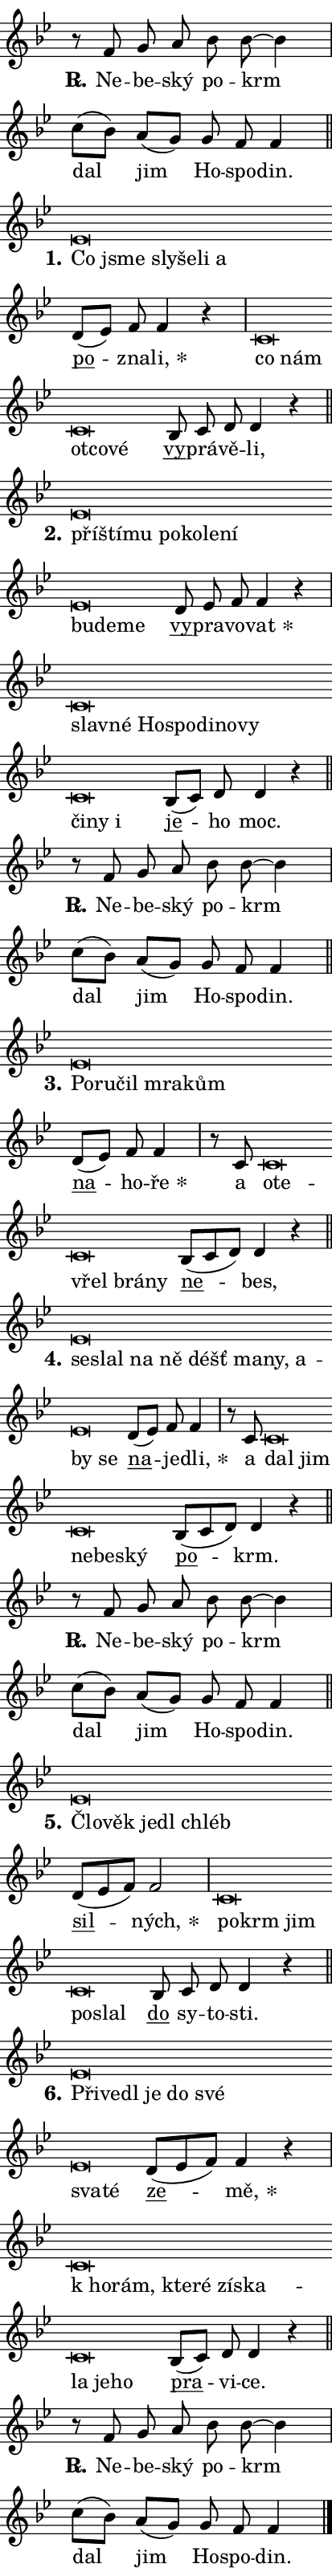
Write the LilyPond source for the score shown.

\version "2.22.1"
\header { tagline = "" }
\paper {
  indent = 0\cm
  top-margin = 0\cm
  right-margin = 0\cm
  bottom-margin = 0\cm
  left-margin = 0\cm
  paper-width = 7\cm
  page-breaking = #ly:one-page-breaking
  system-system-spacing.basic-distance = #11
  score-system-spacing.basic-distance = #11
  ragged-last = ##f
}


%% Author: Thomas Morley
%% https://lists.gnu.org/archive/html/lilypond-user/2020-05/msg00002.html
#(define (line-position grob)
"Returns position of @var[grob} in current system:
   @code{'start}, if at first time-step
   @code{'end}, if at last time-step
   @code{'middle} otherwise
"
  (let* ((col (ly:item-get-column grob))
         (ln (ly:grob-object col 'left-neighbor))
         (rn (ly:grob-object col 'right-neighbor))
         (col-to-check-left (if (ly:grob? ln) ln col))
         (col-to-check-right (if (ly:grob? rn) rn col))
         (break-dir-left
           (and
             (ly:grob-property col-to-check-left 'non-musical #f)
             (ly:item-break-dir col-to-check-left)))
         (break-dir-right
           (and
             (ly:grob-property col-to-check-right 'non-musical #f)
             (ly:item-break-dir col-to-check-right))))
        (cond ((eqv? 1 break-dir-left) 'start)
              ((eqv? -1 break-dir-right) 'end)
              (else 'middle))))

#(define (tranparent-at-line-position vctor)
  (lambda (grob)
  "Relying on @code{line-position} select the relevant enry from @var{vctor}.
Used to determine transparency,"
    (case (line-position grob)
      ((end) (not (vector-ref vctor 0)))
      ((middle) (not (vector-ref vctor 1)))
      ((start) (not (vector-ref vctor 2))))))

noteHeadBreakVisibility =
#(define-music-function (break-visibility)(vector?)
"Makes @code{NoteHead}s transparent relying on @var{break-visibility}"
#{
  \override NoteHead.transparent =
    #(tranparent-at-line-position break-visibility)
#})

#(define delete-ledgers-for-transparent-note-heads
  (lambda (grob)
    "Reads whether a @code{NoteHead} is transparent.
If so this @code{NoteHead} is removed from @code{'note-heads} from
@var{grob}, which is supposed to be @code{LedgerLineSpanner}.
As a result ledgers are not printed for this @code{NoteHead}"
    (let* ((nhds-array (ly:grob-object grob 'note-heads))
           (nhds-list
             (if (ly:grob-array? nhds-array)
                 (ly:grob-array->list nhds-array)
                 '()))
           ;; Relies on the transparent-property being done before
           ;; Staff.LedgerLineSpanner.after-line-breaking is executed.
           ;; This is fragile ...
           (to-keep
             (remove
               (lambda (nhd)
                 (ly:grob-property nhd 'transparent #f))
               nhds-list)))
      ;; TODO find a better method to iterate over grob-arrays, similiar
      ;; to filter/remove etc for lists
      ;; For now rebuilt from scratch
      (set! (ly:grob-object grob 'note-heads)  '())
      (for-each
        (lambda (nhd)
          (ly:pointer-group-interface::add-grob grob 'note-heads nhd))
        to-keep))))

hideNotes = {
  \noteHeadBreakVisibility #begin-of-line-visible
}
unHideNotes = {
  \noteHeadBreakVisibility #all-visible
}

% work-around for resetting accidentals
% https://lilypond.org/doc/v2.23/Documentation/notation/displaying-rhythms#unmetered-music
cadenzaMeasure = {
  \cadenzaOff
  \partial 1024 s1024
  \cadenzaOn
}

#(define-markup-command (accent layout props text) (markup?)
  "Underline accented syllable"
  (interpret-markup layout props
    #{\markup \override #'(offset . 4.3) \underline { #text }#}))

responsum = \markup \concat {
  "R" \hspace #-1.05 \path #0.1 #'((moveto 0 0.07) (lineto 0.9 0.8)) \hspace #0.05 "."
}

\layout {
    \context {
        \Staff
        \remove "Time_signature_engraver"
        \override LedgerLineSpanner.after-line-breaking = #delete-ledgers-for-transparent-note-heads
    }
    \context {
        \Voice {
            \override NoteHead.output-attributes = #'((class . "notehead"))
            \override Hairpin.height = #0.55
        }
    }
    \context {
        \Lyrics {
            \override StanzaNumber.output-attributes = #'((class . "stanzanumber"))
            \override LyricSpace.minimum-distance = #0.9
            \override LyricText.font-name = #"TeX Gyre Schola"
            \override LyricText.font-size = 1
            \override StanzaNumber.font-name = #"TeX Gyre Schola Bold"
            \override StanzaNumber.font-size = 1
        }
    }
}

% magnetic-lyrics.ily
%
%   written by
%     Jean Abou Samra <jean@abou-samra.fr>
%     Werner Lemberg <wl@gnu.org>
%
%   adapted by
%     Jiri Hon <jiri.hon@gmail.com>
%
% Version 2022-Apr-15

% https://www.mail-archive.com/lilypond-user@gnu.org/msg149350.html

#(define (Left_hyphen_pointer_engraver context)
   "Collect syllable-hyphen-syllable occurrences in lyrics and store
them in properties.  This engraver only looks to the left.  For
example, if the lyrics input is @code{foo -- bar}, it does the
following.

@itemize @bullet
@item
Set the @code{text} property of the @code{LyricHyphen} grob between
@q{foo} and @q{bar} to @code{foo}.

@item
Set the @code{left-hyphen} property of the @code{LyricText} grob with
text @q{foo} to the @code{LyricHyphen} grob between @q{foo} and
@q{bar}.
@end itemize

Use this auxiliary engraver in combination with the
@code{lyric-@/text::@/apply-@/magnetic-@/offset!} hook."
   (let ((hyphen #f)
         (text #f))
     (make-engraver
      (acknowledgers
       ((lyric-syllable-interface engraver grob source-engraver)
        (set! text grob)))
      (end-acknowledgers
       ((lyric-hyphen-interface engraver grob source-engraver)
        ;(when (not (grob::has-interface grob 'lyric-space-interface))
          (set! hyphen grob)));)
      ((stop-translation-timestep engraver)
       (when (and text hyphen)
         (ly:grob-set-object! text 'left-hyphen hyphen))
       (set! text #f)
       (set! hyphen #f)))))

#(define (lyric-text::apply-magnetic-offset! grob)
   "If the space between two syllables is less than the value in
property @code{LyricText@/.details@/.squash-threshold}, move the right
syllable to the left so that it gets concatenated with the left
syllable.

Use this function as a hook for
@code{LyricText@/.after-@/line-@/breaking} if the
@code{Left_@/hyphen_@/pointer_@/engraver} is active."
   (let ((hyphen (ly:grob-object grob 'left-hyphen #f)))
     (when hyphen
       (let ((left-text (ly:spanner-bound hyphen LEFT)))
         (when (grob::has-interface left-text 'lyric-syllable-interface)
           (let* ((common (ly:grob-common-refpoint grob left-text X))
                  (this-x-ext (ly:grob-extent grob common X))
                  (left-x-ext
                   (begin
                     ;; Trigger magnetism for left-text.
                     (ly:grob-property left-text 'after-line-breaking)
                     (ly:grob-extent left-text common X)))
                  ;; `delta` is the gap width between two syllables.
                  (delta (- (interval-start this-x-ext)
                            (interval-end left-x-ext)))
                  (details (ly:grob-property grob 'details))
                  (threshold (assoc-get 'squash-threshold details 0.2)))
             (when (< delta threshold)
               (let* (;; We have to manipulate the input text so that
                      ;; ligatures crossing syllable boundaries are not
                      ;; disabled.  For languages based on the Latin
                      ;; script this is essentially a beautification.
                      ;; However, for non-Western scripts it can be a
                      ;; necessity.
                      (lt (ly:grob-property left-text 'text))
                      (rt (ly:grob-property grob 'text))
                      (is-space (grob::has-interface hyphen 'lyric-space-interface))
                      (space (if is-space " " ""))
                      (space-markup (grob-interpret-markup grob " "))
                      (space-size (interval-length (ly:stencil-extent space-markup X)))
                      (extra-delta (if is-space space-size 0))
                      ;; Append new syllable.
                      (ltrt-space (if (and (string? lt) (string? rt))
                                (string-append lt space rt)
                                (make-concat-markup (list lt space rt))))
                      ;; Right-align `ltrt` to the right side.
                      (ltrt-space-markup (grob-interpret-markup
                               grob
                               (make-translate-markup
                                (cons (interval-length this-x-ext) 0)
                                (make-right-align-markup ltrt-space)))))
                 (begin
                   ;; Don't print `left-text`.
                   (ly:grob-set-property! left-text 'stencil #f)
                   ;; Set text and stencil (which holds all collected
                   ;; syllables so far) and shift it to the left.
                   (ly:grob-set-property! grob 'text ltrt-space)
                   (ly:grob-set-property! grob 'stencil ltrt-space-markup)
                   (ly:grob-translate-axis! grob (- (- delta extra-delta)) X))))))))))


#(define (lyric-hyphen::displace-bounds-first grob)
   ;; Make very sure this callback isn't triggered too early.
   (let ((left (ly:spanner-bound grob LEFT))
         (right (ly:spanner-bound grob RIGHT)))
     (ly:grob-property left 'after-line-breaking)
     (ly:grob-property right 'after-line-breaking)
     (ly:lyric-hyphen::print grob)))

squashThreshold = #0.4

\layout {
  \context {
    \Lyrics
    \consists #Left_hyphen_pointer_engraver
    \override LyricText.after-line-breaking =
      #lyric-text::apply-magnetic-offset!
    \override LyricHyphen.stencil = #lyric-hyphen::displace-bounds-first
    \override LyricText.details.squash-threshold = \squashThreshold
    \override LyricHyphen.minimum-distance = 0
    \override LyricHyphen.minimum-length = \squashThreshold
  }
}

squash = \override LyricText.details.squash-threshold = 9999
unSquash = \override LyricText.details.squash-threshold = \squashThreshold

left = \override LyricText.self-alignment-X = #LEFT
unLeft = \revert LyricText.self-alignment-X

starOffset = #(lambda (grob) 
                (let ((x_offset (ly:self-alignment-interface::aligned-on-x-parent grob)))
                  (if (= x_offset 0) 0 (+ x_offset 1.2))))

star = #(define-music-function (syllable)(string?)
"Append star separator at the end of a syllable"
#{
  \once \override LyricText.X-offset = #starOffset
  \lyricmode { \markup {
    #syllable
    \override #'((font-name . "TeX Gyre Schola Bold")) \hspace #0.2 \lower #0.65 \larger "*"
  } }
#})

starAccent = #(define-music-function (syllable)(string?)
"Append star separator at the end of a syllable and make accent"
#{
  \once \override LyricText.X-offset = #starOffset
  \lyricmode { \markup {
    \accent #syllable
    \override #'((font-name . "TeX Gyre Schola Bold")) \hspace #0.2 \lower #0.65 \larger "*"
  } }
#})

breath = #(define-music-function (syllable)(string?)
"Append breathing indicator at the end of a syllable"
#{
  \lyricmode { \markup { #syllable "+" } }
#})

optionalBreath = #(define-music-function (syllable)(string?)
"Append optional breathing indicator at the end of a syllable"
#{
  \lyricmode { \markup { #syllable "(+)" } }
#})


\score {
    <<
        \new Voice = "melody" { \cadenzaOn \key bes \major \relative { r8 f' g a bes bes~ bes4 \cadenzaMeasure \bar "|" c8[( bes)] a[( g)] g f f4 \cadenzaMeasure \bar "||" \break }
\relative { es'\breve*1/16 \hideNotes \breve*1/16 \bar "" \breve*1/16 \bar "" \breve*1/16 \bar "" \breve*1/16 \breve*1/16 \bar "" \unHideNotes \bar "" d8[( es)] f f4 r \cadenzaMeasure \bar "|" c\breve*1/16 \hideNotes \breve*1/16 \bar "" \breve*1/16 \bar "" \breve*1/16 \breve*1/16 \bar "" \unHideNotes \bar "" bes8 c d d4 r \cadenzaMeasure \bar "||" \break }
\relative { es'\breve*1/16 \hideNotes \breve*1/16 \bar "" \breve*1/16 \bar "" \breve*1/16 \bar "" \breve*1/16 \bar "" \breve*1/16 \bar "" \breve*1/16 \bar "" \breve*1/16 \bar "" \breve*1/16 \breve*1/16 \bar "" \unHideNotes \bar "" d8 es f f4 r \cadenzaMeasure \bar "|" c\breve*1/16 \hideNotes \breve*1/16 \bar "" \breve*1/16 \bar "" \breve*1/16 \bar "" \breve*1/16 \bar "" \breve*1/16 \bar "" \breve*1/16 \bar "" \breve*1/16 \bar "" \breve*1/16 \breve*1/16 \bar "" \unHideNotes \bar "" bes8[( c)] d d4 r \cadenzaMeasure \bar "||" \break }
\relative { r8 f' g a bes bes~ bes4 \cadenzaMeasure \bar "|" c8[( bes)] a[( g)] g f f4 \cadenzaMeasure \bar "||" \break }
\relative { es'\breve*1/16 \hideNotes \breve*1/16 \bar "" \breve*1/16 \bar "" \breve*1/16 \breve*1/16 \bar "" \unHideNotes \bar "" d8[( es)] f f4 \cadenzaMeasure \bar "|" r8 c8 c\breve*1/16 \hideNotes \breve*1/16 \bar "" \breve*1/16 \bar "" \breve*1/16 \breve*1/16 \bar "" \unHideNotes \bar "" bes8[( c d)] d4 r \cadenzaMeasure \bar "||" \break }
\relative { es'\breve*1/16 \hideNotes \breve*1/16 \bar "" \breve*1/16 \bar "" \breve*1/16 \bar "" \breve*1/16 \bar "" \breve*1/16 \bar "" \breve*1/16 \bar "" \breve*1/16 \bar "" \breve*1/16 \breve*1/16 \bar "" \unHideNotes \bar "" d8[( es)] f f4 \cadenzaMeasure \bar "|" r8 c8 c\breve*1/16 \hideNotes \breve*1/16 \bar "" \breve*1/16 \bar "" \breve*1/16 \breve*1/16 \bar "" \unHideNotes \bar "" bes8[( c d)] d4 r \cadenzaMeasure \bar "||" \break }
\relative { r8 f' g a bes bes~ bes4 \cadenzaMeasure \bar "|" c8[( bes)] a[( g)] g f f4 \cadenzaMeasure \bar "||" \break }
\relative { es'\breve*1/16 \hideNotes \breve*1/16 \bar "" \breve*1/16 \bar "" \breve*1/16 \breve*1/16 \bar "" \unHideNotes \bar "" d8[( es f)] f2 \cadenzaMeasure \bar "|" c\breve*1/16 \hideNotes \breve*1/16 \bar "" \breve*1/16 \bar "" \breve*1/16 \breve*1/16 \bar "" \unHideNotes \bar "" bes8 c d d4 r \cadenzaMeasure \bar "||" \break }
\relative { es'\breve*1/16 \hideNotes \breve*1/16 \bar "" \breve*1/16 \bar "" \breve*1/16 \bar "" \breve*1/16 \bar "" \breve*1/16 \bar "" \breve*1/16 \breve*1/16 \bar "" \unHideNotes \bar "" d8[( es f)] f4 r \cadenzaMeasure \bar "|" c\breve*1/16 \hideNotes \breve*1/16 \bar "" \breve*1/16 \bar "" \breve*1/16 \bar "" \breve*1/16 \bar "" \breve*1/16 \bar "" \breve*1/16 \bar "" \breve*1/16 \breve*1/16 \bar "" \unHideNotes \bar "" bes8[( c)] d d4 r \cadenzaMeasure \bar "||" \break }
\relative { r8 f' g a bes bes~ bes4 \cadenzaMeasure \bar "|" c8[( bes)] a[( g)] g f f4 \cadenzaMeasure \bar "||" \break } \bar "|." }
        \new Lyrics \lyricsto "melody" { \lyricmode { \set stanza = \responsum
Ne -- be -- ský po -- krm dal jim Ho -- spo -- din.
\set stanza = "1."
\left Co \squash jsme sly -- še -- li a \unLeft \unSquash \markup \accent po -- zna -- \star li, \left co \squash nám ot -- co -- vé \unLeft \unSquash \markup \accent vy -- prá -- vě -- li,
\set stanza = "2."
\left pří -- \squash ští -- mu po -- ko -- le -- ní bu -- de -- me \unLeft \unSquash \markup \accent vy -- pra -- vo -- \star vat \left slav -- \squash né Ho -- spo -- di -- no -- vy či -- ny i \unLeft \unSquash \markup \accent je -- ho moc.
\set stanza = \responsum
Ne -- be -- ský po -- krm dal jim Ho -- spo -- din.
\set stanza = "3."
\left Po -- \squash ru -- čil mra -- kům \unLeft \unSquash \markup \accent na -- ho -- \star ře a \left o -- \squash te -- vřel brá -- ny \unLeft \unSquash \markup \accent ne -- bes,
\set stanza = "4."
\left se -- \squash slal na ně déšť ma -- ny, a -- by se \unLeft \unSquash \markup \accent na -- je -- \star dli, a \left dal \squash jim ne -- be -- ský \unLeft \unSquash \markup \accent po -- krm.
\set stanza = \responsum
Ne -- be -- ský po -- krm dal jim Ho -- spo -- din.
\set stanza = "5."
\left Člo -- \squash věk je -- dl chléb \unLeft \unSquash \markup \accent sil -- \star ných, \left po -- \squash krm jim po -- slal \unLeft \unSquash \markup \accent do sy -- to -- sti.
\set stanza = "6."
\left Při -- \squash ve -- dl je do své sva -- té \unLeft \unSquash \markup \accent ze -- \star mě, \left "k ho" -- \squash rám, kte -- ré zí -- ska -- la je -- ho \unLeft \unSquash \markup \accent pra -- vi -- ce.
\set stanza = \responsum
Ne -- be -- ský po -- krm dal jim Ho -- spo -- din. } }
    >>
    \layout {}
}
